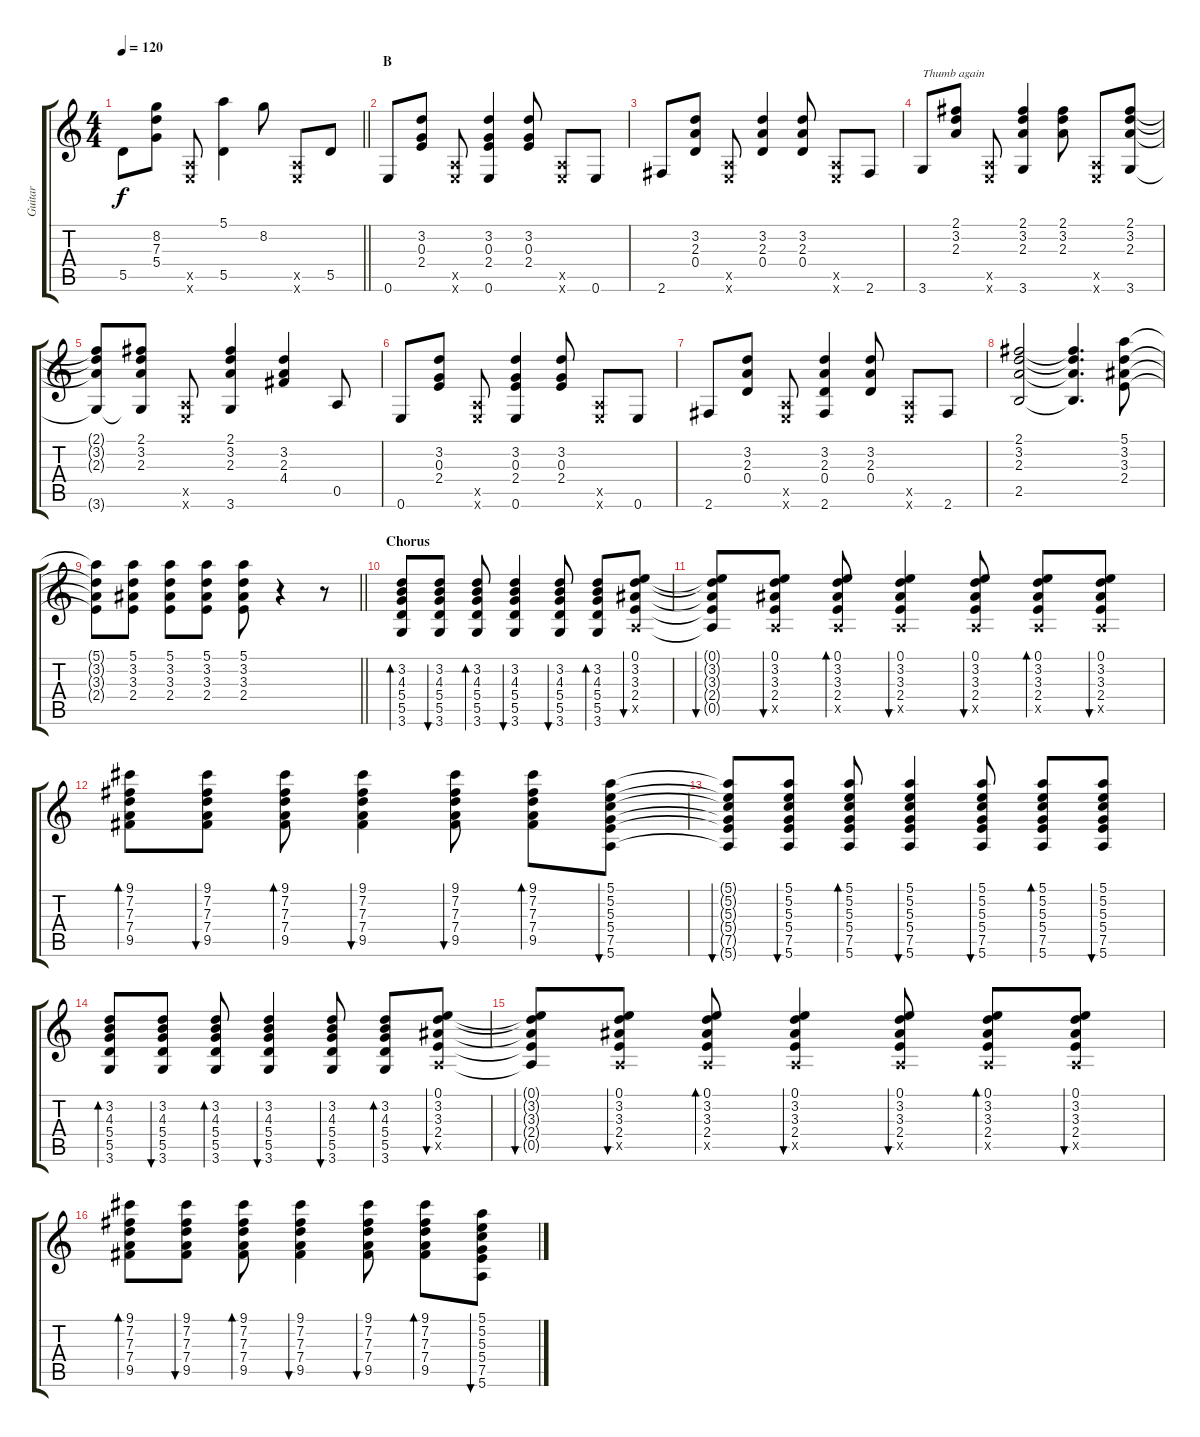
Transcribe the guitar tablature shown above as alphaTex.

\track ("Guitar" "Guitar") {instrument acousticguitarsteel}
\staff {score tabs}
\tuning (E4 B3 G3 D3 A2 E2) {hide}
\ts (4 4)
\tempo 120
\clef g2
\barLineRight lightlight
\ks c
5.5.8{dy f} (8.2 7.3 5.4).8 (0.5{x} 0.6{x}).8 (5.1 5.5).4 8.2.8 (0.5{x} 0.6{x}).8 5.5.8 |
\section ("" "B")
0.6.8 (3.2 0.3 2.4).8 (0.5{x} 0.6{x}).8 (3.2 0.3 2.4 0.6).4 (3.2 0.3 2.4).8 (0.5{x} 0.6{x}).8 0.6.8 |
2.6.8 (3.2 2.3 0.4).8 (0.5{x} 0.6{x}).8 (3.2 2.3 0.4).4 (3.2 2.3 0.4).8 (0.5{x} 0.6{x}).8 2.6.8 |
3.6.8{txt "Thumb again"} (2.1 3.2 2.3).8 (0.5{x} 0.6{x}).8 (2.1 3.2 2.3 3.6).4 (2.1 3.2 2.3).8 (0.5{x} 0.6{x}).8 (2.1 3.2 2.3 3.6).8 |
(2.1{t} 3.2{t} 2.3{t} 3.6{t}).8 (2.1 3.2 2.3 3.6{t}).8 (0.5{x} 0.6{x}).8 (2.1 3.2 2.3 3.6).4 (3.2 2.3 4.4).4 0.5.8 |
0.6.8 (3.2 0.3 2.4).8 (0.5{x} 0.6{x}).8 (3.2 0.3 2.4 0.6).4 (3.2 0.3 2.4).8 (0.5{x} 0.6{x}).8 0.6.8 |
2.6.8 (3.2 2.3 0.4).8 (0.5{x} 0.6{x}).8 (3.2 2.3 0.4 2.6).4 (3.2 2.3 0.4).8 (0.5{x} 0.6{x}).8 2.6.8 |
(2.1 3.2 2.3 2.5).2 (2.1{t} 3.2{t} 2.3{t} 2.5{t}).4{d} (5.1 3.2 3.3 2.4).8 |
\barLineRight lightlight
(5.1{t} 3.2{t} 3.3{t} 2.4{t}).8 (5.1 3.2 3.3 2.4).8 (5.1 3.2 3.3 2.4).8 (5.1 3.2 3.3 2.4).8 (5.1 3.2 3.3 2.4).8 r.4 r.8 |
\section ("" "Chorus")
(3.2 4.3 5.4 5.5 3.6).8{bd 30 volume 10} (3.2 4.3 5.4 5.5 3.6).8{bu 30} (3.2 4.3 5.4 5.5 3.6).8{bd 30} (3.2 4.3 5.4 5.5 3.6).4{bu 30} (3.2 4.3 5.4 5.5 3.6).8{bu 30} (3.2 4.3 5.4 5.5 3.6).8{bd 30} (0.1 3.2 3.3 2.4 0.5{x}).8{bu 30} |
(0.1{t} 3.2{t} 3.3{t} 2.4{t} 0.5{t}).8{bu 60} (0.1 3.2 3.3 2.4 0.5{x}).8{bu 30} (0.1 3.2 3.3 2.4 0.5{x}).8{bd 30} (0.1 3.2 3.3 2.4 0.5{x}).4{bu 30} (0.1 3.2 3.3 2.4 0.5{x}).8{bu 30} (0.1 3.2 3.3 2.4 0.5{x}).8{bd 30} (0.1 3.2 3.3 2.4 0.5{x}).8{bu 30} |
(9.1 7.2 7.3 7.4 9.5).8{bd 30} (9.1 7.2 7.3 7.4 9.5).8{bu 30} (9.1 7.2 7.3 7.4 9.5).8{bd 30} (9.1 7.2 7.3 7.4 9.5).4{bu 30} (9.1 7.2 7.3 7.4 9.5).8{bu 30} (9.1 7.2 7.3 7.4 9.5).8{bd 30} (5.1 5.2 5.3 5.4 7.5 5.6).8{bu 30} |
(5.1{t} 5.2{t} 5.3{t} 5.4{t} 7.5{t} 5.6{t}).8{bu 60} (5.1 5.2 5.3 5.4 7.5 5.6).8{bu 30} (5.1 5.2 5.3 5.4 7.5 5.6).8{bd 30} (5.1 5.2 5.3 5.4 7.5 5.6).4{bu 30} (5.1 5.2 5.3 5.4 7.5 5.6).8{bu 30} (5.1 5.2 5.3 5.4 7.5 5.6).8{bd 30} (5.1 5.2 5.3 5.4 7.5 5.6).8{bu 30} |
(3.2 4.3 5.4 5.5 3.6).8{bd 30} (3.2 4.3 5.4 5.5 3.6).8{bu 30} (3.2 4.3 5.4 5.5 3.6).8{bd 30} (3.2 4.3 5.4 5.5 3.6).4{bu 30} (3.2 4.3 5.4 5.5 3.6).8{bu 30} (3.2 4.3 5.4 5.5 3.6).8{bd 30} (0.1 3.2 3.3 2.4 0.5{x}).8{bu 30} |
(0.1{t} 3.2{t} 3.3{t} 2.4{t} 0.5{t}).8{bu 60} (0.1 3.2 3.3 2.4 0.5{x}).8{bu 30} (0.1 3.2 3.3 2.4 0.5{x}).8{bd 30} (0.1 3.2 3.3 2.4 0.5{x}).4{bu 30} (0.1 3.2 3.3 2.4 0.5{x}).8{bu 30} (0.1 3.2 3.3 2.4 0.5{x}).8{bd 30} (0.1 3.2 3.3 2.4 0.5{x}).8{bu 30} |
(9.1 7.2 7.3 7.4 9.5).8{bd 30} (9.1 7.2 7.3 7.4 9.5).8{bu 30} (9.1 7.2 7.3 7.4 9.5).8{bd 30} (9.1 7.2 7.3 7.4 9.5).4{bu 30} (9.1 7.2 7.3 7.4 9.5).8{bu 30} (9.1 7.2 7.3 7.4 9.5).8{bd 30} (5.1 5.2 5.3 5.4 7.5 5.6).8{bu 30}
